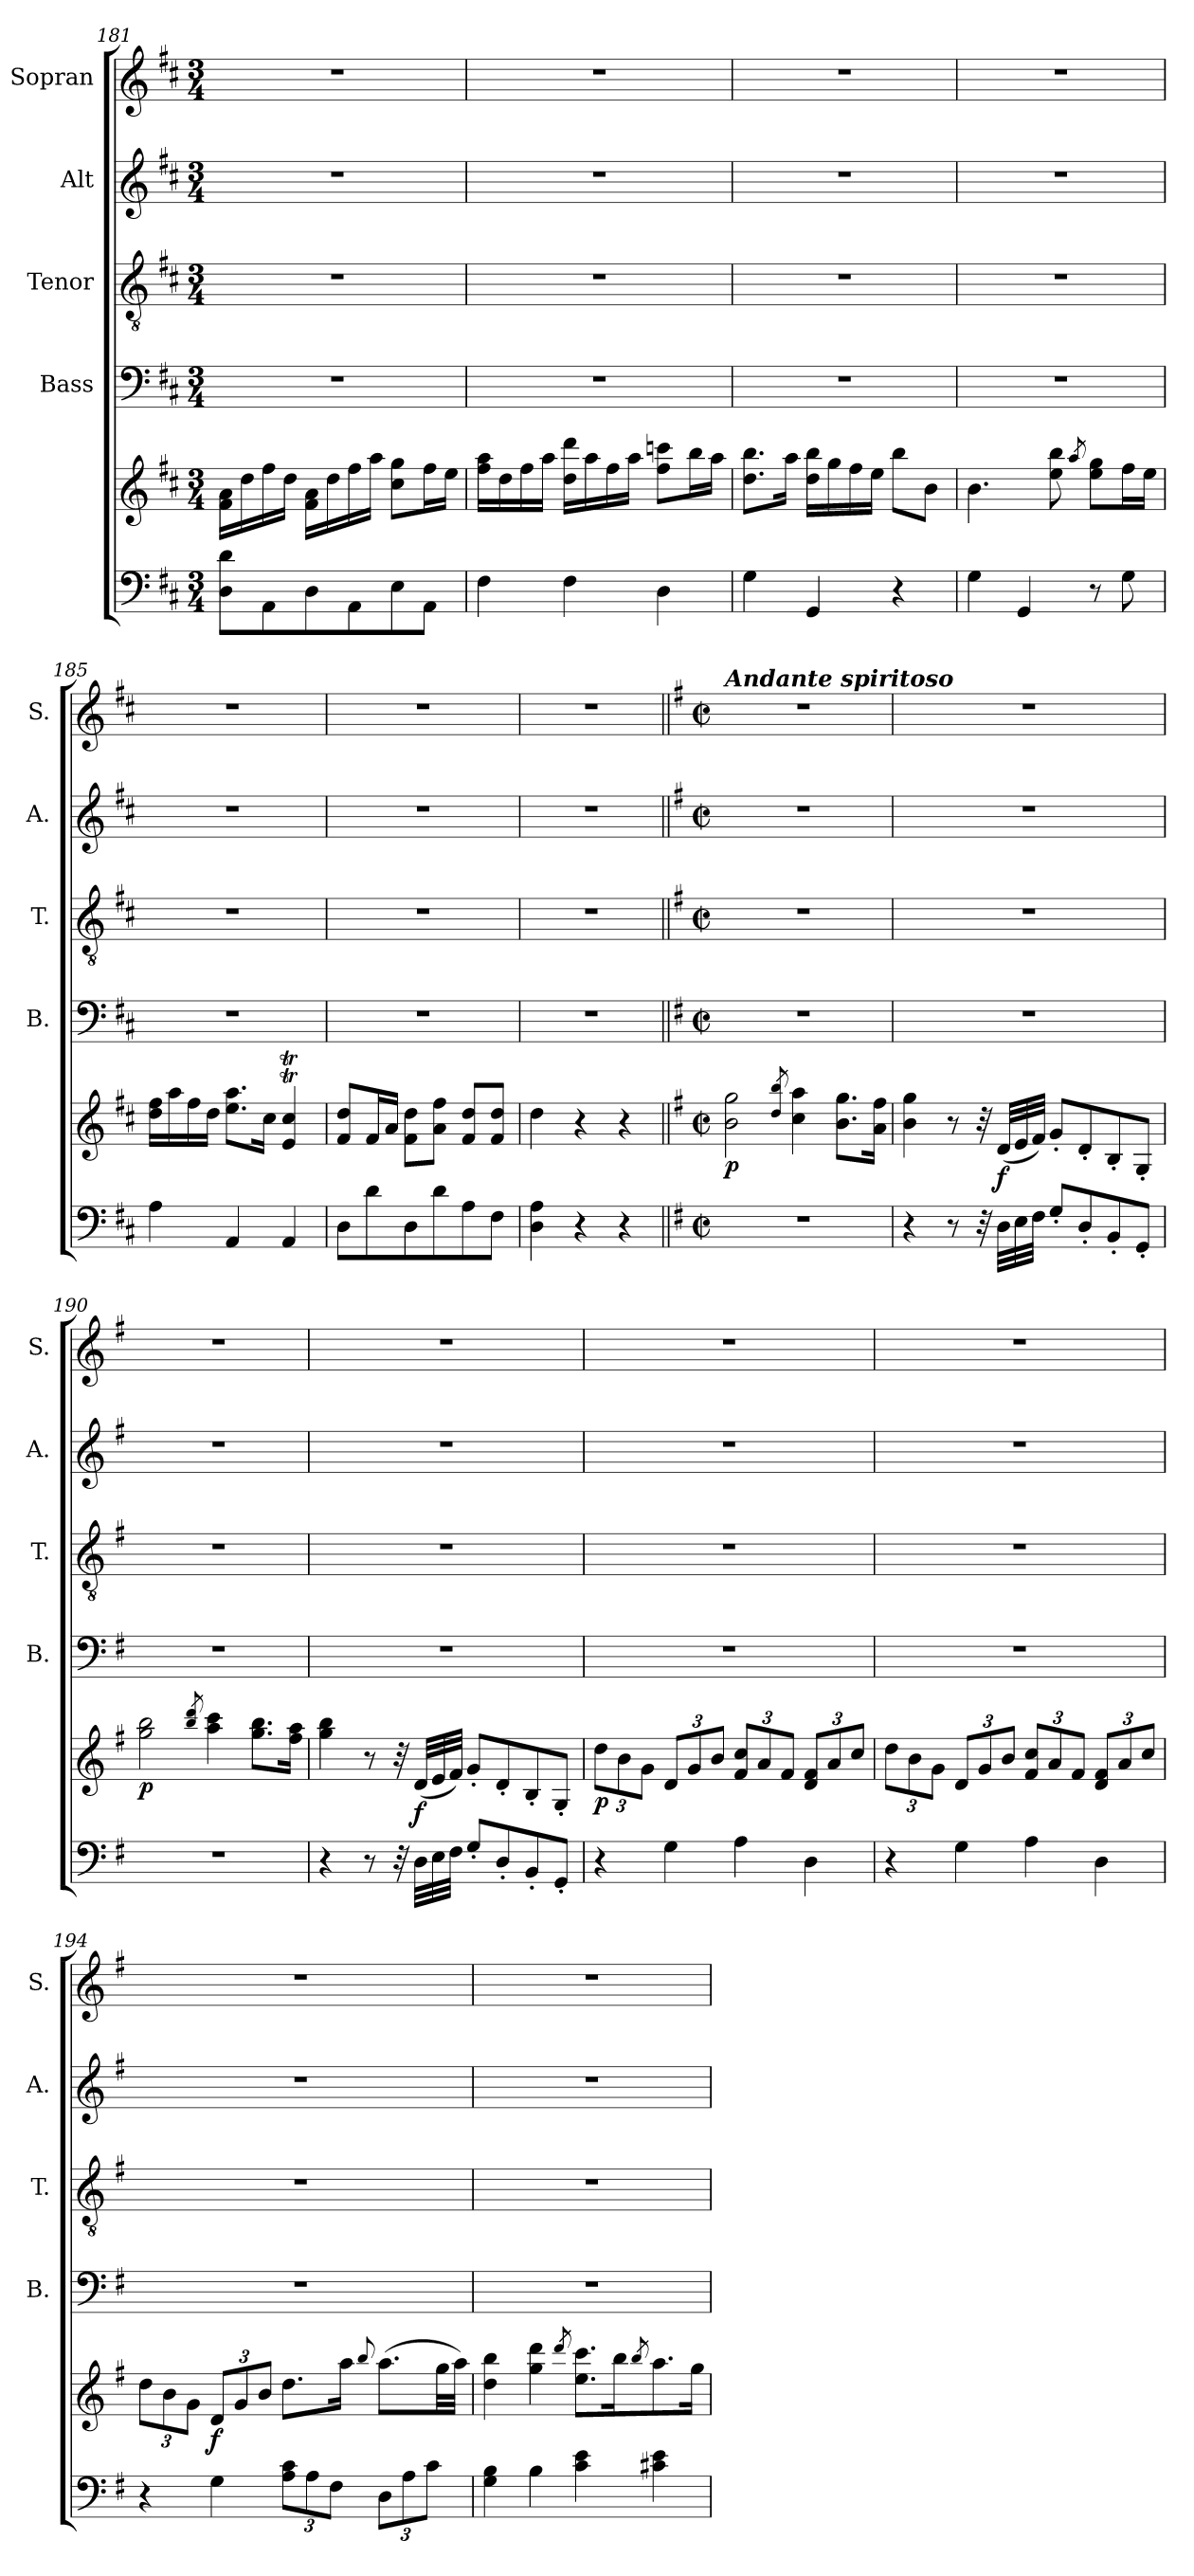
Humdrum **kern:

**kern	**kern	**dynam	**kern	**kern	**kern	**kern
*part5	*part5	*part5	*part4	*part3	*part2	*part1
*staff6	*staff5	*staff5/6	*staff4	*staff3	*staff2	*staff1
*	*	*	*I"Bass	*I"Tenor	*I"Alt	*I"Sopran
*	*	*	*I'B.	*I'T.	*I'A.	*I'S.
*clefF4	*clefG2	*	*clefF4	*clefGv2	*clefG2	*clefG2
*k[f#c#]	*k[f#c#]	*	*k[f#c#]	*k[f#c#]	*k[f#c#]	*k[f#c#]
*D:	*D:	*	*D:	*D:	*D:	*D:
*M3/4	*M3/4	*	*M3/4	*M3/4	*M3/4	*M3/4
=181	=181	=181	=181	=181	=181	=181
8D\ 8d\L	16f#\ 16a\LL	.	2.r	2.r	2.r	2.r
.	16dd\	.	.	.	.	.
8AA\	16ff#\	.	.	.	.	.
.	16dd\JJ	.	.	.	.	.
8D\	16f#\ 16a\LL	.	.	.	.	.
.	16dd\	.	.	.	.	.
8AA\	16ff#\	.	.	.	.	.
.	16aa\JJ	.	.	.	.	.
8E\	8cc#\ 8gg\L	.	.	.	.	.
8AA\J	16ff#\L	.	.	.	.	.
.	16ee\JJ	.	.	.	.	.
=182	=182	=182	=182	=182	=182	=182
4F#\	16ff#\ 16aa\LL	.	2.r	2.r	2.r	2.r
.	16dd\	.	.	.	.	.
.	16ff#\	.	.	.	.	.
.	16aa\JJ	.	.	.	.	.
4F#\	16dd\ 16ddd\LL	.	.	.	.	.
.	16aa\	.	.	.	.	.
.	16ff#\	.	.	.	.	.
.	16aa\JJ	.	.	.	.	.
4D\	8ff#\ 8cccn\L	.	.	.	.	.
.	16bb\L	.	.	.	.	.
.	16aa\JJ	.	.	.	.	.
!!LO:PB:g=z
=183	=183	=183	=183	=183	=183	=183
4G\	8.dd\ 8.bb\L	.	2.r	2.r	2.r	2.r
.	16aa\Jk	.	.	.	.	.
4GG/	16dd\ 16bb\LL	.	.	.	.	.
.	16gg\	.	.	.	.	.
.	16ff#\	.	.	.	.	.
.	16ee\JJ	.	.	.	.	.
4r	8bb\L	.	.	.	.	.
.	8b\J	.	.	.	.	.
=184	=184	=184	=184	=184	=184	=184
4G\	4.b\	.	2.r	2.r	2.r	2.r
4GG/	.	.	.	.	.	.
.	8ee\ 8bb\	.	.	.	.	.
.	8qaa/	.	.	.	.	.
8r	8ee\ 8gg\L	.	.	.	.	.
8G\	16ff#\L	.	.	.	.	.
.	16ee\JJ	.	.	.	.	.
=185	=185	=185	=185	=185	=185	=185
4A\	16dd\ 16ff#\LL	.	2.r	2.r	2.r	2.r
.	16aa\	.	.	.	.	.
.	16ff#\	.	.	.	.	.
.	16dd\JJ	.	.	.	.	.
4AA/	8.ee\ 8.aa\L	.	.	.	.	.
.	16cc#\Jk	.	.	.	.	.
4AA/	4e/T 4cc#/T	.	.	.	.	.
=186	=186	=186	=186	=186	=186	=186
8D\L	8f#/ 8dd/L	.	2.r	2.r	2.r	2.r
8d\	16f#/L	.	.	.	.	.
.	16a/JJ	.	.	.	.	.
8D\	8f#\ 8dd\L	.	.	.	.	.
8d\	8a\ 8ff#\J	.	.	.	.	.
8A\	8f#/ 8dd/L	.	.	.	.	.
8F#\J	8f#/ 8dd/J	.	.	.	.	.
=187	=187	=187	=187	=187	=187	=187
4D\ 4A\	4dd\	.	2.r	2.r	2.r	2.r
4r	4r	.	.	.	.	.
4r	4r	.	.	.	.	.
!!LO:LB:g=z
=188||	=188||	=188||	=188||	=188||	=188||	=188||
*k[f#]	*k[f#]	*	*k[f#]	*k[f#]	*k[f#]	*k[f#]
*G:	*G:	*	*G:	*G:	*G:	*G:
*M2/2	*M2/2	*	*M2/2	*M2/2	*M2/2	*M2/2
*met(c|)	*met(c|)	*	*met(c|)	*met(c|)	*met(c|)	*met(c|)
!	!	!	!	!	!	!LO:TX:a:Bi:t=Andante spiritoso
!	!	!LO:DY:b	!	!	!	!
1r	2b\ 2gg\	p	1r	1r	1r	1r
.	8qdd/ 8qbb/	.	.	.	.	.
.	4cc\ 4aa\	.	.	.	.	.
.	8.b\ 8.gg\L	.	.	.	.	.
.	16a\ 16ff#\Jk	.	.	.	.	.
=189	=189	=189	=189	=189	=189	=189
4r	4b\ 4gg\	.	1r	1r	1r	1r
8r	8r	.	.	.	.	.
32r	32r	.	.	.	.	.
!	!	!LO:DY:b	!	!	!	!
32D\LLL	(<32d/LLL	f	.	.	.	.
32E\	32e/	.	.	.	.	.
32F#\JJJ	32f#/JJJ)	.	.	.	.	.
8G'</L	8g'</L	.	.	.	.	.
8D'</	8d'</	.	.	.	.	.
8BB'</	8B'</	.	.	.	.	.
8GG'</J	8G'</J	.	.	.	.	.
=190	=190	=190	=190	=190	=190	=190
!	!	!LO:DY:b	!	!	!	!
1r	2gg\ 2bb\	p	1r	1r	1r	1r
.	8qbb/ 8qddd/	.	.	.	.	.
.	4aa\ 4ccc\	.	.	.	.	.
.	8.gg\ 8.bb\L	.	.	.	.	.
.	16ff#\ 16aa\Jk	.	.	.	.	.
=191	=191	=191	=191	=191	=191	=191
4r	4gg\ 4bb\	.	1r	1r	1r	1r
8r	8r	.	.	.	.	.
32r	32r	.	.	.	.	.
!	!	!LO:DY:b	!	!	!	!
32D\LLL	(<32d/LLL	f	.	.	.	.
32E\	32e/	.	.	.	.	.
32F#\JJJ	32f#/JJJ)	.	.	.	.	.
8G'</L	8g'</L	.	.	.	.	.
8D'</	8d'</	.	.	.	.	.
8BB'</	8B'</	.	.	.	.	.
8GG'</J	8G'</J	.	.	.	.	.
!!LO:PB:g=z
=192	=192	=192	=192	=192	=192	=192
!	!	!LO:DY:b	!	!	!	!
4r	12dd\L	p	1r	1r	1r	1r
.	12b\	.	.	.	.	.
.	12g\J	.	.	.	.	.
4G\	12d/L	.	.	.	.	.
.	12g/	.	.	.	.	.
.	12b/J	.	.	.	.	.
4A\	12f#/ 12cc/L	.	.	.	.	.
.	12a/	.	.	.	.	.
.	12f#/J	.	.	.	.	.
4D\	12d/ 12f#/L	.	.	.	.	.
.	12a/	.	.	.	.	.
.	12cc/J	.	.	.	.	.
=193	=193	=193	=193	=193	=193	=193
4r	12dd\L	.	1r	1r	1r	1r
.	12b\	.	.	.	.	.
.	12g\J	.	.	.	.	.
4G\	12d/L	.	.	.	.	.
.	12g/	.	.	.	.	.
.	12b/J	.	.	.	.	.
4A\	12f#/ 12cc/L	.	.	.	.	.
.	12a/	.	.	.	.	.
.	12f#/J	.	.	.	.	.
4D\	12d/ 12f#/L	.	.	.	.	.
.	12a/	.	.	.	.	.
.	12cc/J	.	.	.	.	.
=194	=194	=194	=194	=194	=194	=194
4r	12dd\L	.	1r	1r	1r	1r
.	12b\	.	.	.	.	.
.	12g\J	.	.	.	.	.
!	!	!LO:DY:b	!	!	!	!
4G\	12d/L	f	.	.	.	.
.	12g/	.	.	.	.	.
.	12b/J	.	.	.	.	.
12A\ 12c\L	8.dd\L	.	.	.	.	.
12A\	.	.	.	.	.	.
12F#\J	.	.	.	.	.	.
.	16aa\Jk	.	.	.	.	.
.	8qqbb/	.	.	.	.	.
12D\L	(>8.aa\L	.	.	.	.	.
12A\	.	.	.	.	.	.
12c\J	.	.	.	.	.	.
.	32gg\LL	.	.	.	.	.
.	32aa\JJJ)	.	.	.	.	.
=195	=195	=195	=195	=195	=195	=195
4G\ 4B\	4dd\ 4bb\	.	1r	1r	1r	1r
4B\	4gg\ 4ddd\	.	.	.	.	.
.	8qddd/	.	.	.	.	.
4c\ 4e\	8.ee\ 8.ccc\L	.	.	.	.	.
.	16bb\k	.	.	.	.	.
.	8qbb/	.	.	.	.	.
4c#X\ 4e\	8.aa\	.	.	.	.	.
.	16gg\Jk	.	.	.	.	.
=	=	=	=	=	=	=
*-	*-	*-	*-	*-	*-	*-
